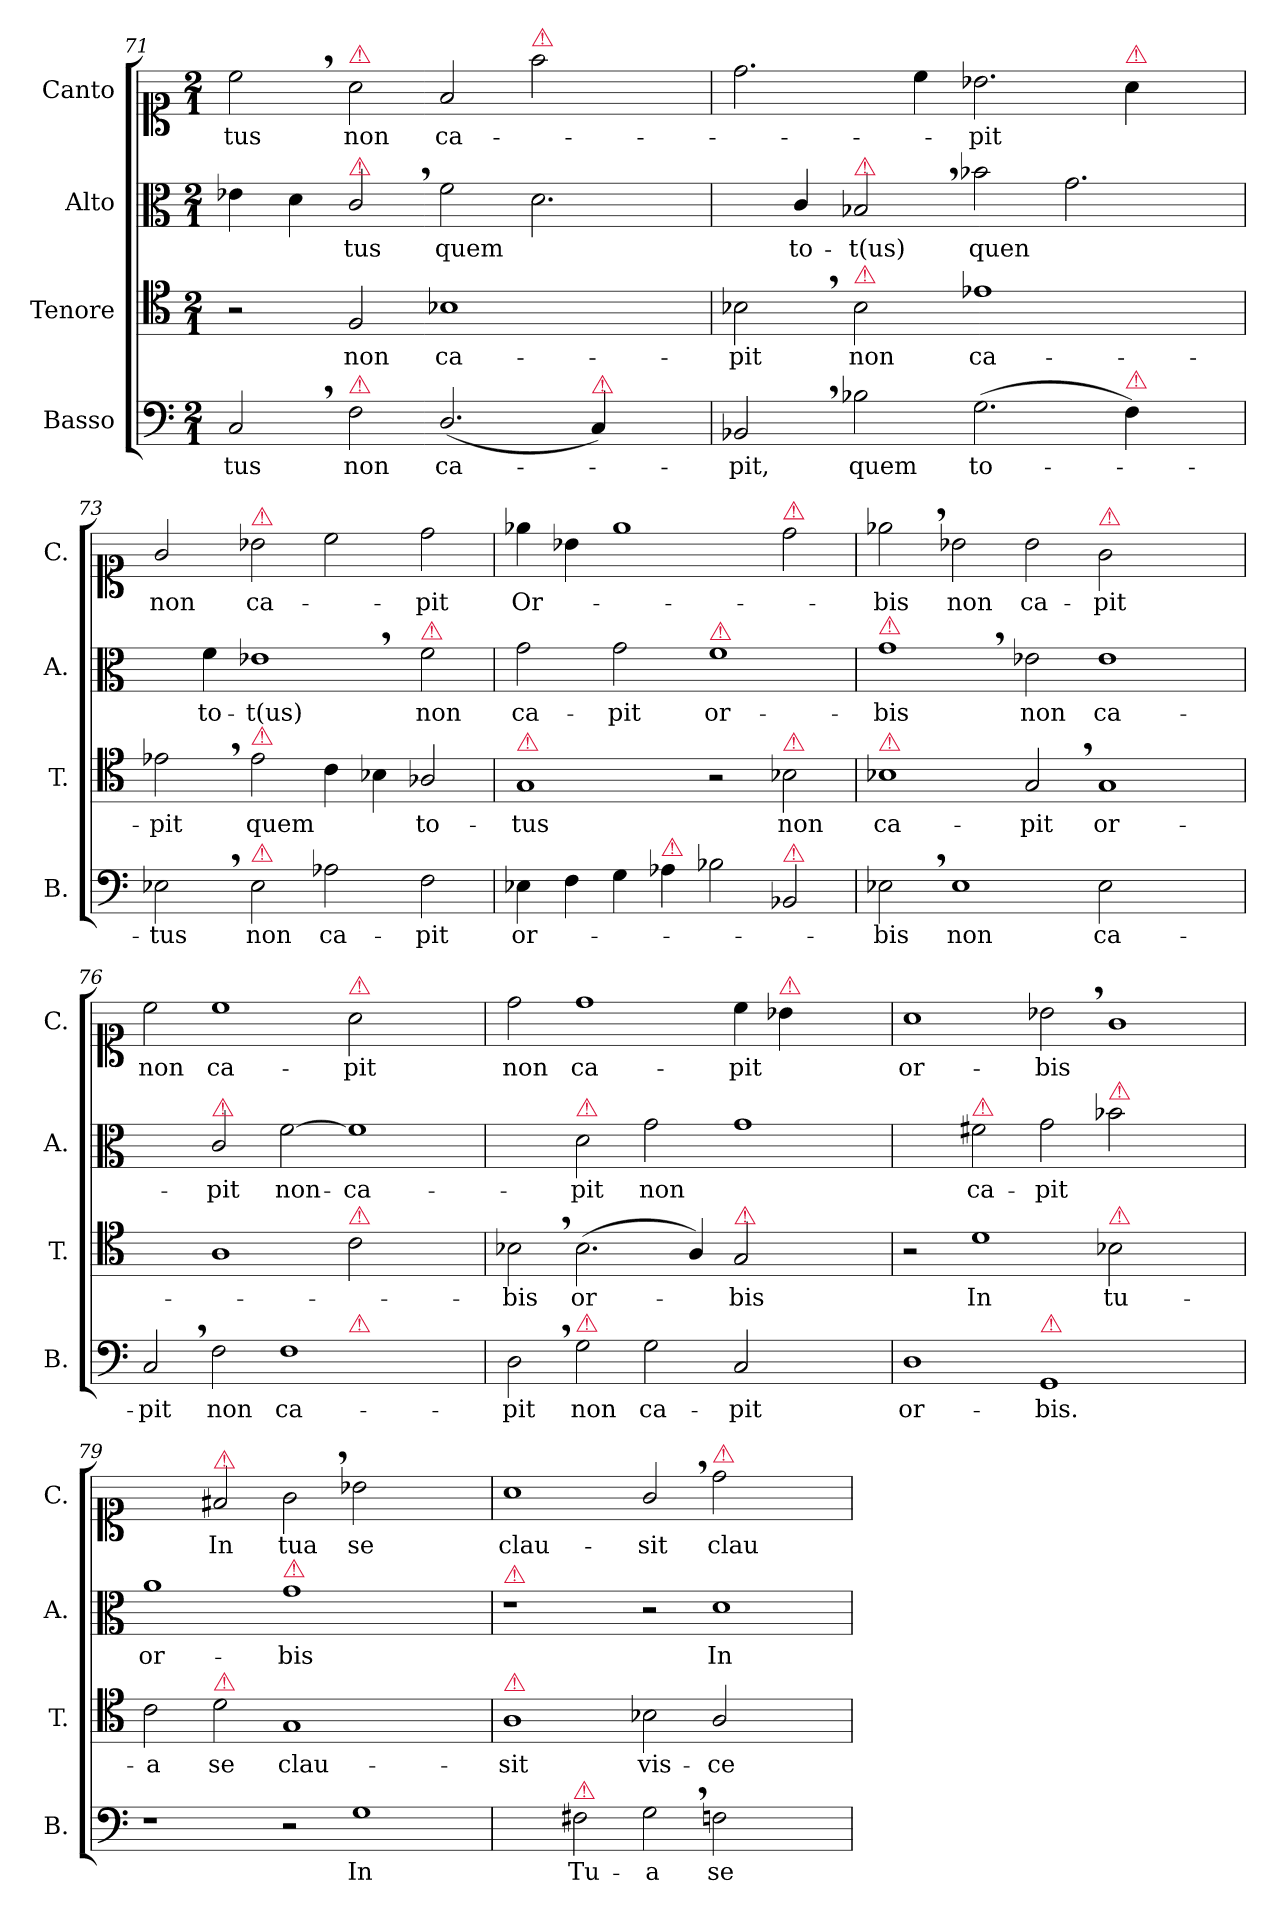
**kern	**text	**kern	**text	**kern	**text	**kern	**text
*part4	*part4	*part3	*part3	*part2	*part2	*part1	*part1
*staff4	*staff4	*staff3	*staff3	*staff2	*staff2	*staff1	*staff1
*I"Basso	*	*I"Tenore	*	*I"Alto	*	*I"Canto	*
*I'B.	*	*I'T.	*	*I'A.	*	*I'C.	*
*clefF4	*	*clefC4	*	*clefC3	*	*clefC1	*
*M2/1	*	*M2/1	*	*M2/1	*	*M2/1	*
=71	=71	=71	=71	=71	=71	=71	=71
2C,</	-tus	2r	.	4e-X\	.	2cc,\	-tus
.	.	.	.	4d\	.	.	.
!	!	!	!	!	!	!LO:TX:a:color=crimson:t=⚠	!
!	!	!	!	!LO:TX:a:color=crimson:t=⚠	!	!	!
!LO:TX:a:color=crimson:t=⚠	!	!	!	!	!	!	!
2F\	non	2F/	non	2c,</	-tus	2a\	non
(2.D/	ca-	1B-\	ca-	2f\	quem	2f/	ca-
!	!	!	!	!	!	!LO:TX:a:color=crimson:t=⚠	!
.	.	.	.	2.d\	.	2ff\	.
!LO:TX:a:color=crimson:t=⚠	!	!	!	!	!	!	!
4C/)	.	.	.	.	.	.	.
4ryy	.	4ryy	.	.	.	4ryy	.
=72	=72	=72	=72	=72	=72	=72	=72
2BB-,</	-pit,	2B-,\	-pit	4ryy	.	2.dd\	.
.	.	.	.	4c/	to-	.	.
!	!	!	!	!LO:TX:a:color=crimson:t=⚠	!	!	!
!	!	!LO:TX:a:color=crimson:t=⚠	!	!	!	!	!
!	!	!	!LO:LY:i	!	!	!	!
2B-\	quem	2B-\	non	2B-,</	-t(us)	.	.
.	.	.	.	.	.	4cc\	.
!	!	!	!LO:LY:i	!	!LO:LY:i	!	!
(2.G\	to-	1e-X\	ca-	2b-\	quen	2.b-\	-pit
.	.	.	.	2.g\	.	.	.
!	!	!	!	!	!	!LO:TX:a:color=crimson:t=⚠	!
!LO:TX:a:color=crimson:t=⚠	!	!	!	!	!	!	!
4F\)	.	.	.	.	.	4a\	.
4ryy	.	4ryy	.	.	.	4ryy	.
=73	=73	=73	=73	=73	=73	=73	=73
!	!	!	!LO:LY:i	!	!	!	!
2E-X,<\	-tus	2e-X,\	-pit	4ryy	.	2g/	non
!	!	!	!	!	!LO:LY:i	!	!
.	.	.	.	4f\	to-	.	.
!	!	!	!	!	!	!LO:TX:a:color=crimson:t=⚠	!
!	!	!LO:TX:a:color=crimson:t=⚠	!	!	!	!	!
!LO:TX:a:color=crimson:t=⚠	!	!	!	!	!	!	!
!	!	!	!	!	!LO:LY:i	!	!
2E-\	non	2e-\	quem	1e-X,<\	-t(us)	2b-\	ca-
2A-X\	ca-	4c\	.	.	.	2cc\	.
.	.	4B-\	.	.	.	.	.
!	!	!	!	!LO:TX:a:color=crimson:t=⚠	!	!	!
2F\	-pit	2A-X/	to-	2f\	non	2dd\	-pit
=74	=74	=74	=74	=74	=74	=74	=74
!	!	!LO:TX:a:color=crimson:t=⚠	!	!	!	!	!
4E-X\	or-	1G/	-tus	2g\	ca-	4ee-X\	Or-
4F\	.	.	.	.	.	4b-\	.
4G\	.	.	.	2g\	-pit	1ee-\	.
!LO:TX:a:color=crimson:t=⚠	!	!	!	!	!	!	!
4A-X\	.	.	.	.	.	.	.
!	!	!	!	!LO:TX:a:color=crimson:t=⚠	!	!	!
2B-\	.	2r	.	1f\	or-	.	.
!	!	!	!	!	!	!LO:TX:a:color=crimson:t=⚠	!
!	!	!LO:TX:a:color=crimson:t=⚠	!	!	!	!	!
!LO:TX:a:color=crimson:t=⚠	!	!	!	!	!	!	!
2BB-/	.	2B-\	non	.	.	2dd\	.
=75	=75	=75	=75	=75	=75	=75	=75
!	!	!	!	!LO:TX:a:color=crimson:t=⚠	!	!	!
!	!	!LO:TX:a:color=crimson:t=⚠	!	!	!	!	!
2E-X,<\	-bis	1B-\	ca-	1g,\	-bis	2ee-X,\	-bis
1E-\	non	.	.	.	.	2b-\	non
.	.	2G,</	-pit	2e-X\	non	2b-\	ca-
!	!	!	!	!	!	!LO:TX:a:color=crimson:t=⚠	!
2E-\	ca-	1G/	or-	1e-\	ca-	2g\	-pit
2ryy	.	.	.	.	.	2ryy	.
=76	=76	=76	=76	=76	=76	=76	=76
!	!	!	!	!	!	!	!LO:LY:i
*^	*	*	*	*	*	*	*
2C,</	1.ryy	-pit	2ryy	.	2ryy	.	2cc\	non
!	!	!	!	!	!LO:TX:a:color=crimson:t=⚠	!	!	!
!	!	!LO:LY:i	!	!	!	!	!	!LO:LY:i
2F\	.	non	1A\	.	2c/	-pit	1cc\	ca-
!	!	!LO:LY:i	!	!	!	!LO:LY:i	!	!
1F\	.	ca-	.	.	[2f\	non-	.	.
!	!	!	!	!	!	!	!LO:TX:a:color=crimson:t=⚠	!
!	!	!	!LO:TX:a:color=crimson:t=⚠	!	!	!	!	!
!	!LO:TX:a:color=crimson:t=⚠	!	!	!	!	!	!	!
!	!	!	!	!	!	!LO:LY:i	!	!LO:LY:i
.	1ryy	.	2c\	.	1f\]	-ca-	2a\	-pit
2ryy	.	.	2ryy	.	.	.	2ryy	.
=77	=77	=77	=77	=77	=77	=77	=77	=77
!	!	!LO:LY:i	!	!	!	!	!	!
*v	*v	*	*	*	*	*	*	*
2D,\	-pit	2B-,\	-bis	2ryy	.	2dd\	non
!	!	!	!	!LO:TX:a:color=crimson:t=⚠	!	!	!
!LO:TX:a:color=crimson:t=⚠	!	!	!	!	!	!	!
!	!	!	!	!	!LO:LY:i	!	!
2G\	non	(2.B-\	or-	2d\	-pit	1dd\	ca-
2G\	ca-	.	.	2g\	non	.	.
.	.	4A/)	.	.	.	.	.
!	!	!LO:TX:a:color=crimson:t=⚠	!	!	!	!	!
2C/	-pit	2G/	-bis	1g\	.	4cc\	-pit
!	!	!	!	!	!	!LO:TX:a:color=crimson:t=⚠	!
.	.	.	.	.	.	4b-\	.
2ryy	.	2ryy	.	.	.	2ryy	.
=78	=78	=78	=78	=78	=78	=78	=78
1D\	or-	2r	.	2ryy	.	1a\	or-
!	!	!	!	!LO:TX:a:color=crimson:t=⚠	!	!	!
.	.	1d\	In	2f#X\	ca-	.	.
!LO:TX:a:color=crimson:t=⚠	!	!	!	!	!	!	!
1GG/	-bis.	.	.	2g\	-pit	2b-,\	-bis
!	!	!	!	!LO:TX:a:color=crimson:t=⚠	!	!	!
!	!	!LO:TX:a:color=crimson:t=⚠	!	!	!	!	!
.	.	2B-\	tu-	2b-\	.	1g\	.
2ryy	.	2ryy	.	2ryy	.	.	.
=79	=79	=79	=79	=79	=79	=79	=79
1r	.	2c\	-a	1a\	or-	2ryy	.
!	!	!	!	!	!	!LO:TX:a:color=crimson:t=⚠	!
!	!	!LO:TX:a:color=crimson:t=⚠	!	!	!	!	!
.	.	2d\	se	.	.	2f#X/	In
!	!	!	!	!LO:TX:a:color=crimson:t=⚠	!	!	!
2r	.	1G/	clau-	1g\	-bis	2g,\	tua
1G\	In	.	.	.	.	2b-\	se
.	.	2ryy	.	2ryy	.	2ryy	.
=80	=80	=80	=80	=80	=80	=80	=80
!	!	!	!	!LO:TX:a:color=crimson:t=⚠	!	!	!
!	!	!LO:TX:a:color=crimson:t=⚠	!	!	!	!	!
2ryy	.	1A\	-sit	1r	.	1a\	clau-
!LO:TX:a:color=crimson:t=⚠	!	!	!	!	!	!	!
2F#X\	Tu-	.	.	.	.	.	.
2G,<\	-a	2B-\	vis-	2r	.	2g,</	-sit
!	!	!	!	!	!	!LO:TX:a:color=crimson:t=⚠	!
2Fn\	se	2A/	-ce-	1d\	In	2dd\	clau-
2ryy	.	2ryy	.	.	.	2ryy	.
=	=	=	=	=	=	=	=
*-	*-	*-	*-	*-	*-	*-	*-
